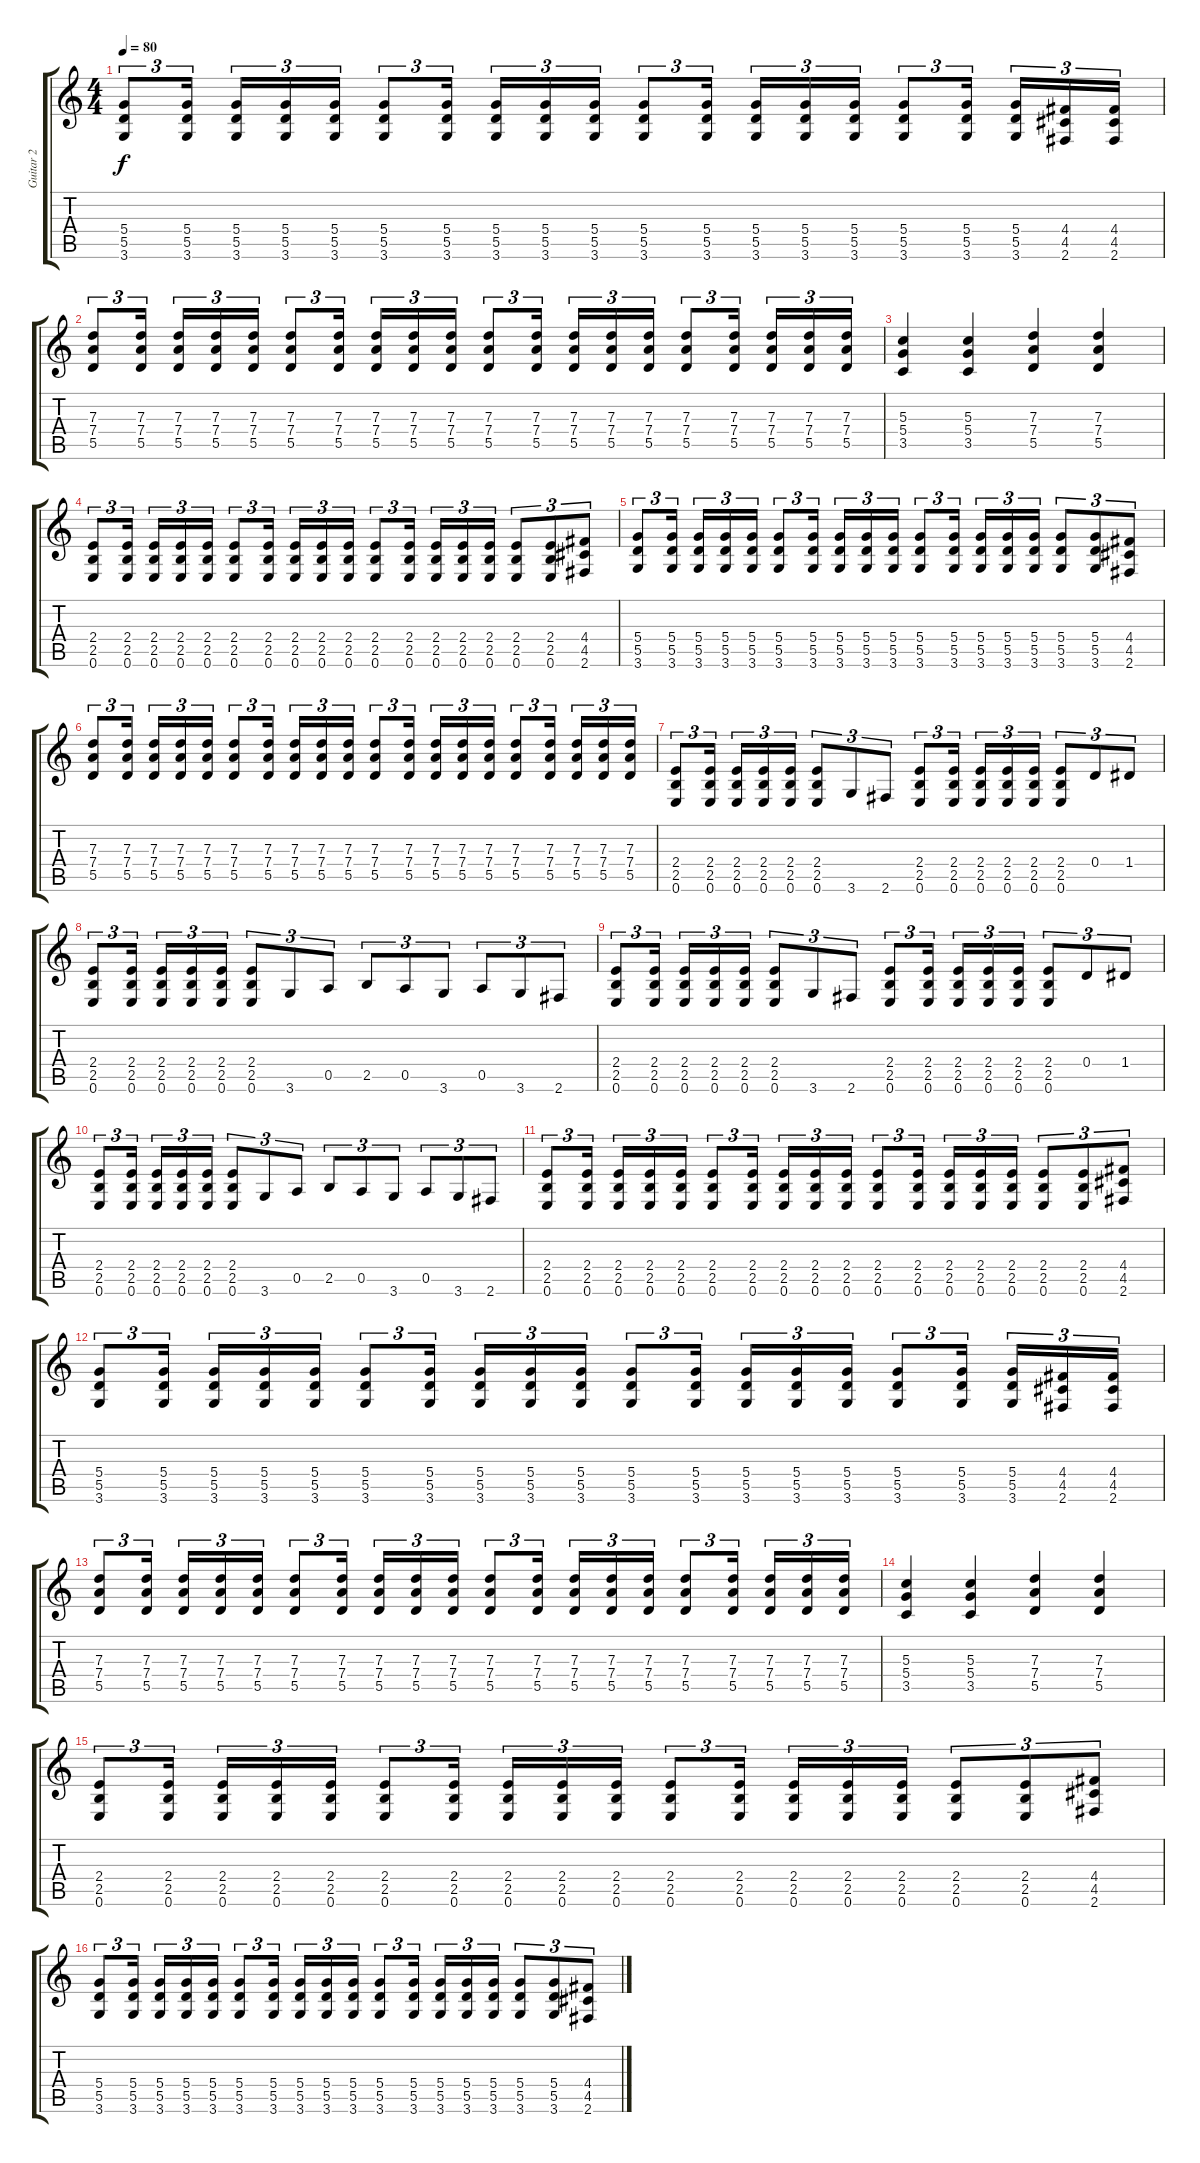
\track ("Guitar 2" "Guitar 2") {instrument distortionguitar}
\staff {score tabs}
\tuning (E4 B3 G3 D3 A2 E2) {hide}
\ts (4 4)
\tempo 80
\clef g2
\ks c
(5.4 5.5 3.6).8{tu (3 2) dy f} (5.4 5.5 3.6).16{tu (3 2)} (5.4 5.5 3.6).16{tu (3 2)} (5.4 5.5 3.6).16{tu (3 2)} (5.4 5.5 3.6).16{tu (3 2)} (5.4 5.5 3.6).8{tu (3 2)} (5.4 5.5 3.6).16{tu (3 2)} (5.4 5.5 3.6).16{tu (3 2)} (5.4 5.5 3.6).16{tu (3 2)} (5.4 5.5 3.6).16{tu (3 2)} (5.4 5.5 3.6).8{tu (3 2)} (5.4 5.5 3.6).16{tu (3 2)} (5.4 5.5 3.6).16{tu (3 2)} (5.4 5.5 3.6).16{tu (3 2)} (5.4 5.5 3.6).16{tu (3 2)} (5.4 5.5 3.6).8{tu (3 2)} (5.4 5.5 3.6).16{tu (3 2)} (5.4 5.5 3.6).16{tu (3 2)} (4.4 4.5 2.6).16{tu (3 2)} (4.4 4.5 2.6).16{tu (3 2)} |
(7.3 7.4 5.5).8{tu (3 2)} (7.3 7.4 5.5).16{tu (3 2)} (7.3 7.4 5.5).16{tu (3 2)} (7.3 7.4 5.5).16{tu (3 2)} (7.3 7.4 5.5).16{tu (3 2)} (7.3 7.4 5.5).8{tu (3 2)} (7.3 7.4 5.5).16{tu (3 2)} (7.3 7.4 5.5).16{tu (3 2)} (7.3 7.4 5.5).16{tu (3 2)} (7.3 7.4 5.5).16{tu (3 2)} (7.3 7.4 5.5).8{tu (3 2)} (7.3 7.4 5.5).16{tu (3 2)} (7.3 7.4 5.5).16{tu (3 2)} (7.3 7.4 5.5).16{tu (3 2)} (7.3 7.4 5.5).16{tu (3 2)} (7.3 7.4 5.5).8{tu (3 2)} (7.3 7.4 5.5).16{tu (3 2)} (7.3 7.4 5.5).16{tu (3 2)} (7.3 7.4 5.5).16{tu (3 2)} (7.3 7.4 5.5).16{tu (3 2)} |
(5.3 5.4 3.5).4 (5.3 5.4 3.5).4 (7.3 7.4 5.5).4 (7.3 7.4 5.5).4 |
(2.4 2.5 0.6).8{tu (3 2)} (2.4 2.5 0.6).16{tu (3 2)} (2.4 2.5 0.6).16{tu (3 2)} (2.4 2.5 0.6).16{tu (3 2)} (2.4 2.5 0.6).16{tu (3 2)} (2.4 2.5 0.6).8{tu (3 2)} (2.4 2.5 0.6).16{tu (3 2)} (2.4 2.5 0.6).16{tu (3 2)} (2.4 2.5 0.6).16{tu (3 2)} (2.4 2.5 0.6).16{tu (3 2)} (2.4 2.5 0.6).8{tu (3 2)} (2.4 2.5 0.6).16{tu (3 2)} (2.4 2.5 0.6).16{tu (3 2)} (2.4 2.5 0.6).16{tu (3 2)} (2.4 2.5 0.6).16{tu (3 2)} (2.4 2.5 0.6).8{tu (3 2)} (2.4 2.5 0.6).8{tu (3 2)} (4.4 4.5 2.6).8{tu (3 2)} |
(5.4 5.5 3.6).8{tu (3 2)} (5.4 5.5 3.6).16{tu (3 2)} (5.4 5.5 3.6).16{tu (3 2)} (5.4 5.5 3.6).16{tu (3 2)} (5.4 5.5 3.6).16{tu (3 2)} (5.4 5.5 3.6).8{tu (3 2)} (5.4 5.5 3.6).16{tu (3 2)} (5.4 5.5 3.6).16{tu (3 2)} (5.4 5.5 3.6).16{tu (3 2)} (5.4 5.5 3.6).16{tu (3 2)} (5.4 5.5 3.6).8{tu (3 2)} (5.4 5.5 3.6).16{tu (3 2)} (5.4 5.5 3.6).16{tu (3 2)} (5.4 5.5 3.6).16{tu (3 2)} (5.4 5.5 3.6).16{tu (3 2)} (5.4 5.5 3.6).8{tu (3 2)} (5.4 5.5 3.6).8{tu (3 2)} (4.4 4.5 2.6).8{tu (3 2)} |
(7.3 7.4 5.5).8{tu (3 2)} (7.3 7.4 5.5).16{tu (3 2)} (7.3 7.4 5.5).16{tu (3 2)} (7.3 7.4 5.5).16{tu (3 2)} (7.3 7.4 5.5).16{tu (3 2)} (7.3 7.4 5.5).8{tu (3 2)} (7.3 7.4 5.5).16{tu (3 2)} (7.3 7.4 5.5).16{tu (3 2)} (7.3 7.4 5.5).16{tu (3 2)} (7.3 7.4 5.5).16{tu (3 2)} (7.3 7.4 5.5).8{tu (3 2)} (7.3 7.4 5.5).16{tu (3 2)} (7.3 7.4 5.5).16{tu (3 2)} (7.3 7.4 5.5).16{tu (3 2)} (7.3 7.4 5.5).16{tu (3 2)} (7.3 7.4 5.5).8{tu (3 2)} (7.3 7.4 5.5).16{tu (3 2)} (7.3 7.4 5.5).16{tu (3 2)} (7.3 7.4 5.5).16{tu (3 2)} (7.3 7.4 5.5).16{tu (3 2)} |
(2.4 2.5 0.6).8{tu (3 2)} (2.4 2.5 0.6).16{tu (3 2)} (2.4 2.5 0.6).16{tu (3 2)} (2.4 2.5 0.6).16{tu (3 2)} (2.4 2.5 0.6).16{tu (3 2)} (2.4 2.5 0.6).8{tu (3 2)} 3.6.8{tu (3 2)} 2.6.8{tu (3 2)} (2.4 2.5 0.6).8{tu (3 2)} (2.4 2.5 0.6).16{tu (3 2)} (2.4 2.5 0.6).16{tu (3 2)} (2.4 2.5 0.6).16{tu (3 2)} (2.4 2.5 0.6).16{tu (3 2)} (2.4 2.5 0.6).8{tu (3 2)} 0.4.8{tu (3 2)} 1.4.8{tu (3 2)} |
(2.4 2.5 0.6).8{tu (3 2)} (2.4 2.5 0.6).16{tu (3 2)} (2.4 2.5 0.6).16{tu (3 2)} (2.4 2.5 0.6).16{tu (3 2)} (2.4 2.5 0.6).16{tu (3 2)} (2.4 2.5 0.6).8{tu (3 2)} 3.6.8{tu (3 2)} 0.5.8{tu (3 2)} 2.5.8{tu (3 2)} 0.5.8{tu (3 2)} 3.6.8{tu (3 2)} 0.5.8{tu (3 2)} 3.6.8{tu (3 2)} 2.6.8{tu (3 2)} |
(2.4 2.5 0.6).8{tu (3 2)} (2.4 2.5 0.6).16{tu (3 2)} (2.4 2.5 0.6).16{tu (3 2)} (2.4 2.5 0.6).16{tu (3 2)} (2.4 2.5 0.6).16{tu (3 2)} (2.4 2.5 0.6).8{tu (3 2)} 3.6.8{tu (3 2)} 2.6.8{tu (3 2)} (2.4 2.5 0.6).8{tu (3 2)} (2.4 2.5 0.6).16{tu (3 2)} (2.4 2.5 0.6).16{tu (3 2)} (2.4 2.5 0.6).16{tu (3 2)} (2.4 2.5 0.6).16{tu (3 2)} (2.4 2.5 0.6).8{tu (3 2)} 0.4.8{tu (3 2)} 1.4.8{tu (3 2)} |
(2.4 2.5 0.6).8{tu (3 2)} (2.4 2.5 0.6).16{tu (3 2)} (2.4 2.5 0.6).16{tu (3 2)} (2.4 2.5 0.6).16{tu (3 2)} (2.4 2.5 0.6).16{tu (3 2)} (2.4 2.5 0.6).8{tu (3 2)} 3.6.8{tu (3 2)} 0.5.8{tu (3 2)} 2.5.8{tu (3 2)} 0.5.8{tu (3 2)} 3.6.8{tu (3 2)} 0.5.8{tu (3 2)} 3.6.8{tu (3 2)} 2.6.8{tu (3 2)} |
(2.4 2.5 0.6).8{tu (3 2)} (2.4 2.5 0.6).16{tu (3 2)} (2.4 2.5 0.6).16{tu (3 2)} (2.4 2.5 0.6).16{tu (3 2)} (2.4 2.5 0.6).16{tu (3 2)} (2.4 2.5 0.6).8{tu (3 2)} (2.4 2.5 0.6).16{tu (3 2)} (2.4 2.5 0.6).16{tu (3 2)} (2.4 2.5 0.6).16{tu (3 2)} (2.4 2.5 0.6).16{tu (3 2)} (2.4 2.5 0.6).8{tu (3 2)} (2.4 2.5 0.6).16{tu (3 2)} (2.4 2.5 0.6).16{tu (3 2)} (2.4 2.5 0.6).16{tu (3 2)} (2.4 2.5 0.6).16{tu (3 2)} (2.4 2.5 0.6).8{tu (3 2)} (2.4 2.5 0.6).8{tu (3 2)} (4.4 4.5 2.6).8{tu (3 2)} |
(5.4 5.5 3.6).8{tu (3 2)} (5.4 5.5 3.6).16{tu (3 2)} (5.4 5.5 3.6).16{tu (3 2)} (5.4 5.5 3.6).16{tu (3 2)} (5.4 5.5 3.6).16{tu (3 2)} (5.4 5.5 3.6).8{tu (3 2)} (5.4 5.5 3.6).16{tu (3 2)} (5.4 5.5 3.6).16{tu (3 2)} (5.4 5.5 3.6).16{tu (3 2)} (5.4 5.5 3.6).16{tu (3 2)} (5.4 5.5 3.6).8{tu (3 2)} (5.4 5.5 3.6).16{tu (3 2)} (5.4 5.5 3.6).16{tu (3 2)} (5.4 5.5 3.6).16{tu (3 2)} (5.4 5.5 3.6).16{tu (3 2)} (5.4 5.5 3.6).8{tu (3 2)} (5.4 5.5 3.6).16{tu (3 2)} (5.4 5.5 3.6).16{tu (3 2)} (4.4 4.5 2.6).16{tu (3 2)} (4.4 4.5 2.6).16{tu (3 2)} |
(7.3 7.4 5.5).8{tu (3 2)} (7.3 7.4 5.5).16{tu (3 2)} (7.3 7.4 5.5).16{tu (3 2)} (7.3 7.4 5.5).16{tu (3 2)} (7.3 7.4 5.5).16{tu (3 2)} (7.3 7.4 5.5).8{tu (3 2)} (7.3 7.4 5.5).16{tu (3 2)} (7.3 7.4 5.5).16{tu (3 2)} (7.3 7.4 5.5).16{tu (3 2)} (7.3 7.4 5.5).16{tu (3 2)} (7.3 7.4 5.5).8{tu (3 2)} (7.3 7.4 5.5).16{tu (3 2)} (7.3 7.4 5.5).16{tu (3 2)} (7.3 7.4 5.5).16{tu (3 2)} (7.3 7.4 5.5).16{tu (3 2)} (7.3 7.4 5.5).8{tu (3 2)} (7.3 7.4 5.5).16{tu (3 2)} (7.3 7.4 5.5).16{tu (3 2)} (7.3 7.4 5.5).16{tu (3 2)} (7.3 7.4 5.5).16{tu (3 2)} |
(5.3 5.4 3.5).4 (5.3 5.4 3.5).4 (7.3 7.4 5.5).4 (7.3 7.4 5.5).4 |
(2.4 2.5 0.6).8{tu (3 2)} (2.4 2.5 0.6).16{tu (3 2)} (2.4 2.5 0.6).16{tu (3 2)} (2.4 2.5 0.6).16{tu (3 2)} (2.4 2.5 0.6).16{tu (3 2)} (2.4 2.5 0.6).8{tu (3 2)} (2.4 2.5 0.6).16{tu (3 2)} (2.4 2.5 0.6).16{tu (3 2)} (2.4 2.5 0.6).16{tu (3 2)} (2.4 2.5 0.6).16{tu (3 2)} (2.4 2.5 0.6).8{tu (3 2)} (2.4 2.5 0.6).16{tu (3 2)} (2.4 2.5 0.6).16{tu (3 2)} (2.4 2.5 0.6).16{tu (3 2)} (2.4 2.5 0.6).16{tu (3 2)} (2.4 2.5 0.6).8{tu (3 2)} (2.4 2.5 0.6).8{tu (3 2)} (4.4 4.5 2.6).8{tu (3 2)} |
(5.4 5.5 3.6).8{tu (3 2)} (5.4 5.5 3.6).16{tu (3 2)} (5.4 5.5 3.6).16{tu (3 2)} (5.4 5.5 3.6).16{tu (3 2)} (5.4 5.5 3.6).16{tu (3 2)} (5.4 5.5 3.6).8{tu (3 2)} (5.4 5.5 3.6).16{tu (3 2)} (5.4 5.5 3.6).16{tu (3 2)} (5.4 5.5 3.6).16{tu (3 2)} (5.4 5.5 3.6).16{tu (3 2)} (5.4 5.5 3.6).8{tu (3 2)} (5.4 5.5 3.6).16{tu (3 2)} (5.4 5.5 3.6).16{tu (3 2)} (5.4 5.5 3.6).16{tu (3 2)} (5.4 5.5 3.6).16{tu (3 2)} (5.4 5.5 3.6).8{tu (3 2)} (5.4 5.5 3.6).8{tu (3 2)} (4.4 4.5 2.6).8{tu (3 2)}
